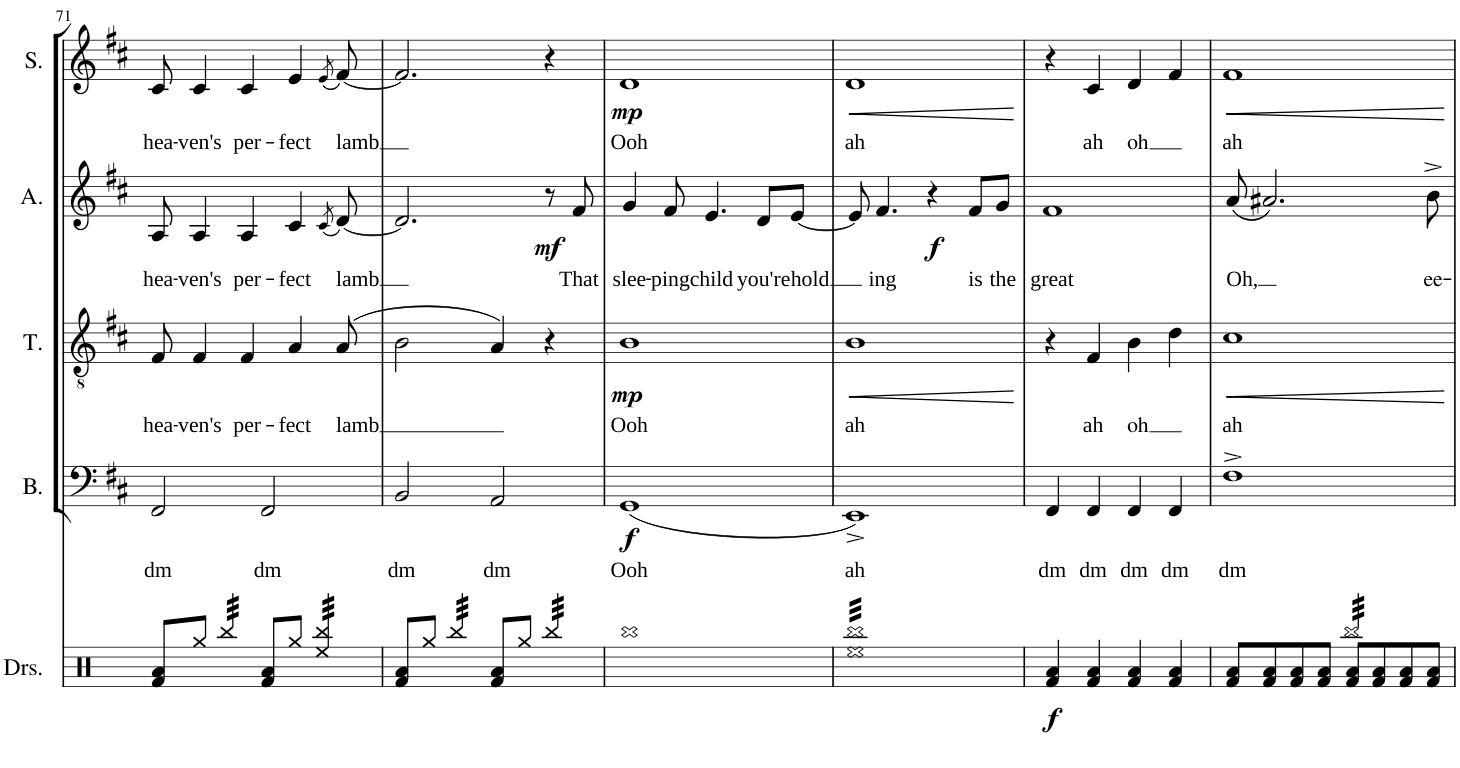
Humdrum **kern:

**kern	**text	**dynam	**kern	**text	**dynam	**kern	**text	**dynam	**kern	**text	**dynam
*part4	*part4	*part4	*part3	*part3	*part3	*part2	*part2	*part2	*part1	*part1	*part1
*staff4	*staff4	*staff4	*staff3	*staff3	*staff3	*staff2	*staff2	*staff2	*staff1	*staff1	*staff1
*I"Bass	*	*	*I"Tenor	*	*	*I"Alto	*	*	*I"Soprano	*	*
*I'B.	*	*	*I'T.	*	*	*I'A.	*	*	*I'S.	*	*
!!LO:PB:g=z
*clefF4	*	*	*clefGv2	*	*	*clefG2	*	*	*clefG2	*	*
*k[f#c#]	*	*	*k[f#c#]	*	*	*k[f#c#]	*	*	*k[f#c#]	*	*
*M4/4	*	*	*M4/4	*	*	*M4/4	*	*	*M4/4	*	*
=71	=71	=71	=71	=71	=71	=71	=71	=71	=71	=71	=71
!	!LO:LY:b	!	!	!LO:LY:b	!	!	!LO:LY:b	!	!	!LO:LY:b	!
2FF#/	dm	.	8F#/	hea-	.	8A/	hea-	.	8c#/	hea-	.
!	!	!	!	!LO:LY:b	!	!	!LO:LY:b	!	!	!LO:LY:b	!
.	.	.	4F#/	-ven's	.	4A/	-ven's	.	4c#/	-ven's	.
!	!	!	!	!LO:LY:b	!	!	!LO:LY:b	!	!	!LO:LY:b	!
.	.	.	4F#/	per-	.	4A/	per-	.	4c#/	per-	.
!	!LO:LY:b	!	!	!	!	!	!	!	!	!	!
2FF#/	dm	.	.	.	.	.	.	.	.	.	.
!	!	!	!	!LO:LY:b	!	!	!LO:LY:b	!	!	!LO:LY:b	!
.	.	.	4A/	-fect	.	4c#/	-fect	.	4e/	-fect	.
.	.	.	.	.	.	(8qc#/	.	.	(8qe/	.	.
!	!	!	!	!LO:LY:b	!	!	!LO:LY:b	!	!	!LO:LY:b	!
.	.	.	(8A/	-lamb	.	[8d/)	-lamb	.	[8f#/)	-lamb	.
=72	=72	=72	=72	=72	=72	=72	=72	=72	=72	=72	=72
!	!LO:LY:b	!	!	!	!	!	!	!	!	!	!
2BB/	dm	.	2B\	.	.	2.d/]	.	.	2.f#/]	.	.
!	!LO:LY:b	!	!	!	!	!	!	!	!	!	!
2AA/	dm	.	4A/)	.	.	.	.	.	.	.	.
!	!	!	!	!	!	!	!	!LO:DY:b	!	!	!
.	.	.	4r	.	.	8r	.	mf	4r	.	.
!	!	!	!	!	!	!	!LO:LY:b	!	!	!	!
.	.	.	.	.	.	8f#/	That	.	.	.	.
=73	=73	=73	=73	=73	=73	=73	=73	=73	=73	=73	=73
!	!LO:LY:b	!LO:DY:b	!	!LO:LY:b	!LO:DY:b	!	!LO:LY:b	!	!	!LO:LY:b	!LO:DY:b
(1GG	Ooh	f	1B	Ooh	mp	4g/	slee-	.	1d	Ooh	mp
!	!	!	!	!	!	!	!LO:LY:b	!	!	!	!
.	.	.	.	.	.	8f#/	-ping	.	.	.	.
!	!	!	!	!	!	!	!LO:LY:b	!	!	!	!
.	.	.	.	.	.	4.e/	child	.	.	.	.
!	!	!	!	!	!	!	!LO:LY:b	!	!	!	!
.	.	.	.	.	.	8d/L	you're	.	.	.	.
!	!	!	!	!	!	!	!LO:LY:b	!	!	!	!
.	.	.	.	.	.	[8e/J	hold	.	.	.	.
=74	=74	=74	=74	=74	=74	=74	=74	=74	=74	=74	=74
!	!LO:LY:b	!	!	!LO:LY:b	!LO:HP:b	!	!	!	!	!LO:LY:b	!LO:HP:b
1EE^)	ah	.	1B	ah	<	8e/]	.	.	1d	ah	<
!	!	!	!	!	!	!	!LO:LY:b	!	!	!	!
.	.	.	.	.	.	4.f#/	ing	.	.	.	.
!	!	!	!	!	!	!	!	!LO:DY:b	!	!	!
.	.	.	.	.	.	4r	.	f	.	.	.
!	!	!	!	!	!	!	!LO:LY:b	!	!	!	!
.	.	.	.	.	.	8f#/L	is	.	.	.	.
!	!	!	!	!	!	!	!LO:LY:b	!	!	!	!
.	.	.	.	.	.	8g/J	the	.	.	.	.
.	.	.	.	.	[	.	.	.	.	.	[
=75	=75	=75	=75	=75	=75	=75	=75	=75	=75	=75	=75
!	!LO:LY:b	!	!	!	!	!	!LO:LY:b	!	!	!	!
4FF#/	dm	.	4r	.	.	1f#	great	.	4r	.	.
!	!LO:LY:b	!	!	!LO:LY:b	!	!	!	!	!	!LO:LY:b	!
4FF#/	dm	.	4F#/	ah	.	.	.	.	4c#/	ah	.
!	!LO:LY:b	!	!	!LO:LY:b	!	!	!	!	!	!LO:LY:b	!
4FF#/	dm	.	4B\	oh	.	.	.	.	4d/	oh	.
!	!LO:LY:b	!	!	!	!	!	!	!	!	!	!
4FF#/	dm	.	4d\	.	.	.	.	.	4f#/	.	.
=76	=76	=76	=76	=76	=76	=76	=76	=76	=76	=76	=76
!	!LO:LY:b	!	!	!LO:LY:b	!LO:HP:b	!	!LO:LY:b	!	!	!LO:LY:b	!LO:HP:b
1F#^	dm	.	1c#	ah	<	(8a^/	Oh,	.	1f#	ah	<
.	.	.	.	.	.	2.a#X^/)	.	.	.	.	.
!	!	!	!	!	!	!	!LO:LY:b	!	!	!	!
.	.	.	.	.	.	8b^\	ee-	.	.	.	.
.	.	.	.	.	[	.	.	.	.	.	[
=	=	=	=	=	=	=	=	=	=	=	=
*-	*-	*-	*-	*-	*-	*-	*-	*-	*-	*-	*-
